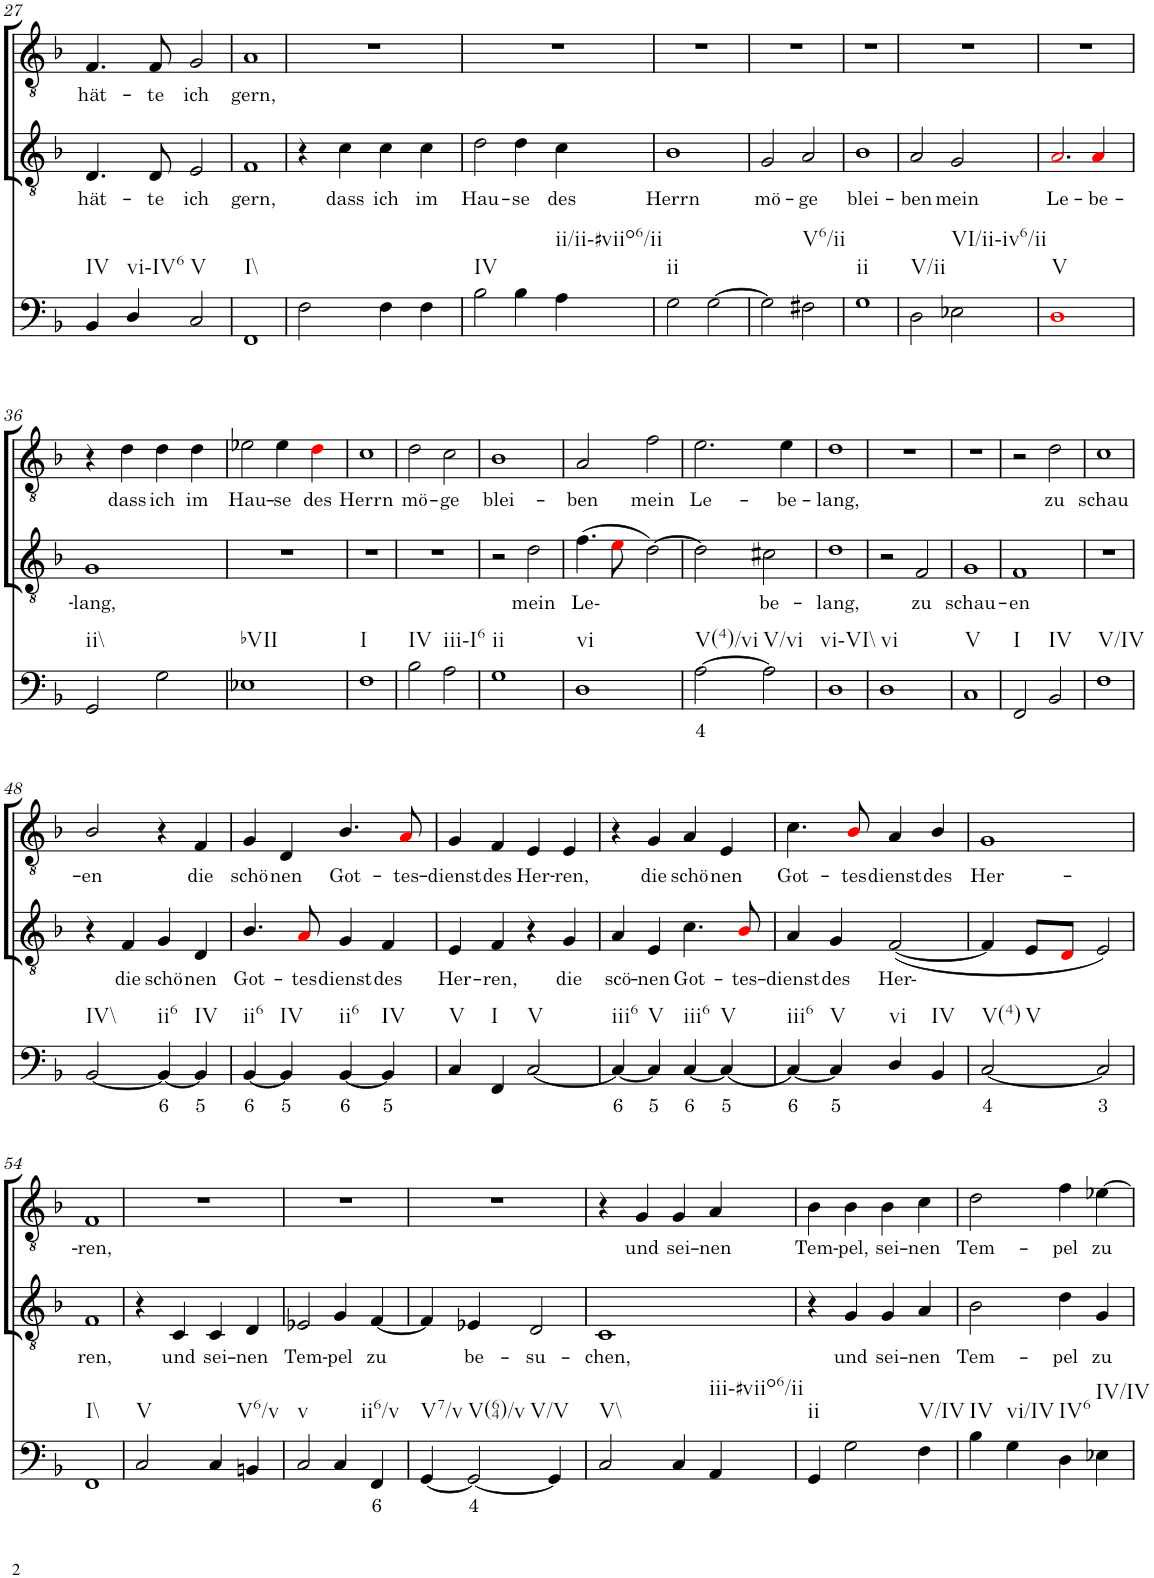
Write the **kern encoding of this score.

**kern	**text	**kern	**text	**kern	**text
*part3	*part3	*part2	*part2	*part1	*part1
*staff3	*staff3	*staff2	*staff2	*staff1	*staff1
*I"Continuo	*	*I"Tenor II	*	*I"Tenor I	*
!!LO:PB:g=z
*clefF4	*	*clefGv2	*	*clefGv2	*
*k[b-]	*	*k[b-]	*	*k[b-]	*
*M4/4	*	*M4/4	*	*M4/4	*
=27	=27	=27	=27	=27	=27
!LO:TX:b:t=IV	!	!	!	!	!
!	!	!	!LO:LY:b	!	!LO:LY:b
4BB-/	.	4.D/	hät-	4.F/	hät-
!LO:TX:b:t=vi-IV6	!	!	!	!	!
4D/	.	.	.	.	.
!	!	!	!LO:LY:b	!	!LO:LY:b
.	.	8D/	te	8F/	te
!LO:TX:b:t=V	!	!	!	!	!
!	!	!	!LO:LY:b	!	!LO:LY:b
2C/	.	2E/	ich	2G/	ich
=28	=28	=28	=28	=28	=28
!LO:TX:b:t=I\\	!	!	!	!	!
!	!	!	!LO:LY:b	!	!LO:LY:b
1FF	.	1F	gern,	1A	gern,
=29	=29	=29	=29	=29	=29
2F\	.	4r	.	1r	.
!	!	!	!LO:LY:b	!	!
.	.	4c\	dass	.	.
!	!	!	!LO:LY:b	!	!
4F\	.	4c\	ich	.	.
!	!	!	!LO:LY:b	!	!
4F\	.	4c\	im	.	.
=30	=30	=30	=30	=30	=30
!LO:TX:b:t=IV	!	!	!	!	!
!	!	!	!LO:LY:b	!	!
2B-\	.	2d\	Hau-	1r	.
!	!	!	!LO:LY:b	!	!
4B-\	.	4d\	se	.	.
!LO:TX:b:t=ii/ii-#viio6/ii	!	!	!	!	!
!	!	!	!LO:LY:b	!	!
4A\	.	4c\	des	.	.
=31	=31	=31	=31	=31	=31
!LO:TX:b:t=ii	!	!	!	!	!
!	!	!	!LO:LY:b	!	!
2G\	.	1B-	Herrn	1r	.
[2G\	.	.	.	.	.
=32	=32	=32	=32	=32	=32
!	!	!	!LO:LY:b	!	!
2G\]	.	2G/	mö-	1r	.
!LO:TX:b:t=V6/ii	!	!	!	!	!
!	!	!	!LO:LY:b	!	!
2F#X\	.	2A/	ge	.	.
=33	=33	=33	=33	=33	=33
!LO:TX:b:t=ii	!	!	!	!	!
!	!	!	!LO:LY:b	!	!
1G	.	1B-	blei-	1r	.
=34	=34	=34	=34	=34	=34
!LO:TX:b:t=V/ii	!	!	!	!	!
!	!	!	!LO:LY:b	!	!
2D\	.	2A/	ben	1r	.
!LO:TX:b:t=VI/ii-iv6/ii	!	!	!	!	!
!	!	!	!LO:LY:b	!	!
2E-X\	.	2G/	mein	.	.
=35	=35	=35	=35	=35	=35
!LO:TX:b:t=V	!	!	!	!	!
!	!	!	!LO:LY:b	!	!
1Di	.	2.Ai/	Le-	1r	.
!	!	!	!LO:LY:b	!	!
.	.	4Ai/	be-	.	.
!!LO:LB:g=z
=36	=36	=36	=36	=36	=36
!LO:TX:b:t=ii\\	!	!	!	!	!
!	!	!	!LO:LY:b	!	!
2GG/	.	1G	lang,	4r	.
!	!	!	!	!	!LO:LY:b
.	.	.	.	4d\	dass
!	!	!	!	!	!LO:LY:b
2G\	.	.	.	4d\	ich
!	!	!	!	!	!LO:LY:b
.	.	.	.	4d\	im
=37	=37	=37	=37	=37	=37
!LO:TX:b:t=bVII	!	!	!	!	!
!	!	!	!	!	!LO:LY:b
1E-X	.	1r	.	2e-X\	Hau-
!	!	!	!	!	!LO:LY:b
.	.	.	.	4e-\	se
!	!	!	!	!	!LO:LY:b
.	.	.	.	4di\	des
=38	=38	=38	=38	=38	=38
!LO:TX:b:t=I	!	!	!	!	!
!	!	!	!	!	!LO:LY:b
1F	.	1r	.	1c	Herrn
=39	=39	=39	=39	=39	=39
!LO:TX:b:t=IV	!	!	!	!	!
!	!	!	!	!	!LO:LY:b
2B-\	.	1r	.	2d\	mö-
!LO:TX:b:t=iii-I6	!	!	!	!	!
!	!	!	!	!	!LO:LY:b
2A\	.	.	.	2c\	ge
=40	=40	=40	=40	=40	=40
!LO:TX:b:t=ii	!	!	!	!	!
!	!	!	!	!	!LO:LY:b
1G	.	2r	.	1B-	blei-
!	!	!	!LO:LY:b	!	!
.	.	2d\	mein	.	.
=41	=41	=41	=41	=41	=41
!LO:TX:b:t=vi	!	!	!	!	!
!	!	!	!LO:LY:b	!	!LO:LY:b
1D	.	(4.f\	Le-	2A/	ben
.	.	8ei\	.	.	.
!	!	!	!	!	!LO:LY:b
.	.	[2d\)	.	2f\	mein
=42	=42	=42	=42	=42	=42
!LO:TX:b:t=V(4)/vi	!	!	!	!	!
!	!LO:LY:b	!	!	!	!LO:LY:b
[2A\	4	2d\]	.	2.e\	Le-
!LO:TX:b:t=V/vi	!	!	!	!	!
!	!	!	!LO:LY:b	!	!
2A\]	.	2c#X\	be-	.	.
!	!	!	!	!	!LO:LY:b
.	.	.	.	4e\	be-
=43	=43	=43	=43	=43	=43
!LO:TX:b:t=vi\\-VI\\	!	!	!	!	!
!	!	!	!LO:LY:b	!	!LO:LY:b
1D	.	1d	lang,	1d	lang,
=44	=44	=44	=44	=44	=44
!LO:TX:b:t=vi	!	!	!	!	!
1D	.	2r	.	1r	.
!	!	!	!LO:LY:b	!	!
.	.	2F/	zu	.	.
=45	=45	=45	=45	=45	=45
!LO:TX:b:t=V	!	!	!	!	!
!	!	!	!LO:LY:b	!	!
1C	.	1G	schau-	1r	.
=46	=46	=46	=46	=46	=46
!LO:TX:b:t=I	!	!	!	!	!
!	!	!	!LO:LY:b	!	!
2FF/	.	1F	en	2r	.
!LO:TX:b:t=IV	!	!	!	!	!
!	!	!	!	!	!LO:LY:b
2BB-/	.	.	.	2d\	zu
=47	=47	=47	=47	=47	=47
!LO:TX:b:t=V/IV	!	!	!	!	!
!	!	!	!	!	!LO:LY:b
1F	.	1r	.	1c	schau-
!!LO:LB:g=z
=48	=48	=48	=48	=48	=48
!LO:TX:b:t=IV\\	!	!	!	!	!
!	!	!	!	!	!LO:LY:b
[2BB-/	.	4r	.	2B-/	en
!	!	!	!LO:LY:b	!	!
.	.	4F/	die	.	.
!LO:TX:b:t=ii6	!	!	!	!	!
!	!LO:LY:b	!	!LO:LY:b	!	!
4BB-/_	6	4G/	schö-	4r	.
!LO:TX:b:t=IV	!	!	!	!	!
!	!LO:LY:b	!	!LO:LY:b	!	!LO:LY:b
4BB-/]	5	4D/	nen	4F/	die
=49	=49	=49	=49	=49	=49
!LO:TX:b:t=ii6	!	!	!	!	!
!	!LO:LY:b	!	!LO:LY:b	!	!LO:LY:b
[4BB-/	6	4.B-/	Got-	4G/	schö-
!LO:TX:b:t=IV	!	!	!	!	!
!	!LO:LY:b	!	!	!	!LO:LY:b
4BB-/]	5	.	.	4D/	nen
!	!	!	!LO:LY:b	!	!
.	.	8Ai/	tes-	.	.
!LO:TX:b:t=ii6	!	!	!	!	!
!	!LO:LY:b	!	!LO:LY:b	!	!LO:LY:b
[4BB-/	6	4G/	dienst	4.B-/	Got-
!LO:TX:b:t=IV	!	!	!	!	!
!	!LO:LY:b	!	!LO:LY:b	!	!
4BB-/]	5	4F/	des	.	.
!	!	!	!	!	!LO:LY:b
.	.	.	.	8Ai/	tes-
=50	=50	=50	=50	=50	=50
!LO:TX:b:t=V	!	!	!	!	!
!	!	!	!LO:LY:b	!	!LO:LY:b
4C/	.	4E/	Her-	4G/	dienst
!LO:TX:b:t=I	!	!	!	!	!
!	!	!	!LO:LY:b	!	!LO:LY:b
4FF/	.	4F/	ren,	4F/	des
!LO:TX:b:t=V	!	!	!	!	!
!	!	!	!	!	!LO:LY:b
[2C/	.	4r	.	4E/	Her-
!	!	!	!LO:LY:b	!	!LO:LY:b
.	.	4G/	die	4E/	ren,
=51	=51	=51	=51	=51	=51
!LO:TX:b:t=iii6	!	!	!	!	!
!	!LO:LY:b	!	!LO:LY:b	!	!
4C/_	6	4A/	scö-	4r	.
!LO:TX:b:t=V	!	!	!	!	!
!	!LO:LY:b	!	!LO:LY:b	!	!LO:LY:b
4C/]	5	4E/	nen	4G/	die
!LO:TX:b:t=iii6	!	!	!	!	!
!	!LO:LY:b	!	!LO:LY:b	!	!LO:LY:b
[4C/	6	4.c\	Got-	4A/	schö-
!LO:TX:b:t=V	!	!	!	!	!
!	!LO:LY:b	!	!	!	!LO:LY:b
4C/_	5	.	.	4E/	nen
!	!	!	!LO:LY:b	!	!
.	.	8B-i/	tes-	.	.
=52	=52	=52	=52	=52	=52
!LO:TX:b:t=iii6	!	!	!	!	!
!	!LO:LY:b	!	!LO:LY:b	!	!LO:LY:b
4C/_	6	4A/	dienst	4.c\	Got-
!LO:TX:b:t=V	!	!	!	!	!
!	!LO:LY:b	!	!LO:LY:b	!	!
4C/]	5	4G/	des	.	.
!	!	!	!	!	!LO:LY:b
.	.	.	.	8B-i/	tes-
!LO:TX:b:t=vi	!	!	!	!	!
!	!	!	!LO:LY:b	!	!LO:LY:b
4D/	.	([2F/	Her-	4A/	dienst
!LO:TX:b:t=IV	!	!	!	!	!
!	!	!	!	!	!LO:LY:b
4BB-/	.	.	.	4B-/	des
=53	=53	=53	=53	=53	=53
!LO:TX:b:t=V(4)	!	!	!	!	!
!LO:TX:b:t=V	!	!	!	!	!
!	!LO:LY:b	!	!	!	!LO:LY:b
[2C/	4	4F/]	.	1G	Her-
.	.	8E/L	.	.	.
.	.	8Di/J	.	.	.
!	!LO:LY:b	!	!	!	!
2C/]	3	2E/)	.	.	.
!!LO:LB:g=z
=54	=54	=54	=54	=54	=54
!LO:TX:b:t=I\\	!	!	!	!	!
!	!	!	!LO:LY:b	!	!LO:LY:b
1FF	.	1F	ren,	1F	ren,
=55	=55	=55	=55	=55	=55
!LO:TX:b:t=V	!	!	!	!	!
2C/	.	4r	.	1r	.
!	!	!	!LO:LY:b	!	!
.	.	4C/	und	.	.
!	!	!	!LO:LY:b	!	!
4C/	.	4C/	sei-	.	.
!LO:TX:b:t=V6/v	!	!	!	!	!
!	!	!	!LO:LY:b	!	!
4BBn/	.	4D/	nen	.	.
=56	=56	=56	=56	=56	=56
!LO:TX:b:t=v	!	!	!	!	!
!	!	!	!LO:LY:b	!	!
2C/	.	2E-X/	Tem-	1r	.
!	!	!	!LO:LY:b	!	!
4C/	.	4G/	pel	.	.
!LO:TX:b:t=ii6/v	!	!	!	!	!
!	!LO:LY:b	!	!LO:LY:b	!	!
4FF/	6	[4F/	zu	.	.
=57	=57	=57	=57	=57	=57
!LO:TX:b:t=V7/v	!	!	!	!	!
[4GG/	.	4F/]	.	1r	.
!LO:TX:b:t=V(64)/v	!	!	!	!	!
!LO:TX:b:t=V/V	!	!	!	!	!
!	!LO:LY:b	!	!LO:LY:b	!	!
2GG/_	4	4E-X/	be-	.	.
!	!	!	!LO:LY:b	!	!
.	.	2D/	su-	.	.
4GG/]	.	.	.	.	.
=58	=58	=58	=58	=58	=58
!LO:TX:b:t=V\\	!	!	!	!	!
!	!	!	!LO:LY:b	!	!
2C/	.	1C	chen,	4r	.
!	!	!	!	!	!LO:LY:b
.	.	.	.	4G/	und
!	!	!	!	!	!LO:LY:b
4C/	.	.	.	4G/	sei-
!LO:TX:b:t=iii-#viio6/ii	!	!	!	!	!
!	!	!	!	!	!LO:LY:b
4AA/	.	.	.	4A/	nen
=59	=59	=59	=59	=59	=59
!LO:TX:b:t=ii	!	!	!	!	!
!	!	!	!	!	!LO:LY:b
4GG/	.	4r	.	4B-\	Tem-
!	!	!	!LO:LY:b	!	!LO:LY:b
2G\	.	4G/	und	4B-\	pel,
!	!	!	!LO:LY:b	!	!LO:LY:b
.	.	4G/	sei-	4B-\	sei-
!LO:TX:b:t=V/IV	!	!	!	!	!
!	!	!	!LO:LY:b	!	!LO:LY:b
4F\	.	4A/	nen	4c\	nen
=60	=60	=60	=60	=60	=60
!LO:TX:b:t=IV	!	!	!	!	!
!	!	!	!LO:LY:b	!	!LO:LY:b
4B-\	.	2B-\	Tem-	2d\	Tem-
!LO:TX:b:t=vi/IV	!	!	!	!	!
4G\	.	.	.	.	.
!LO:TX:b:t=IV6	!	!	!	!	!
!	!	!	!LO:LY:b	!	!LO:LY:b
4D\	.	4d\	pel	4f\	pel
!LO:TX:b:t=IV/IV	!	!	!	!	!
!	!	!	!LO:LY:b	!	!LO:LY:b
4E-X\	.	4G/	zu	[4e-X\	zu
=	=	=	=	=	=
*-	*-	*-	*-	*-	*-
